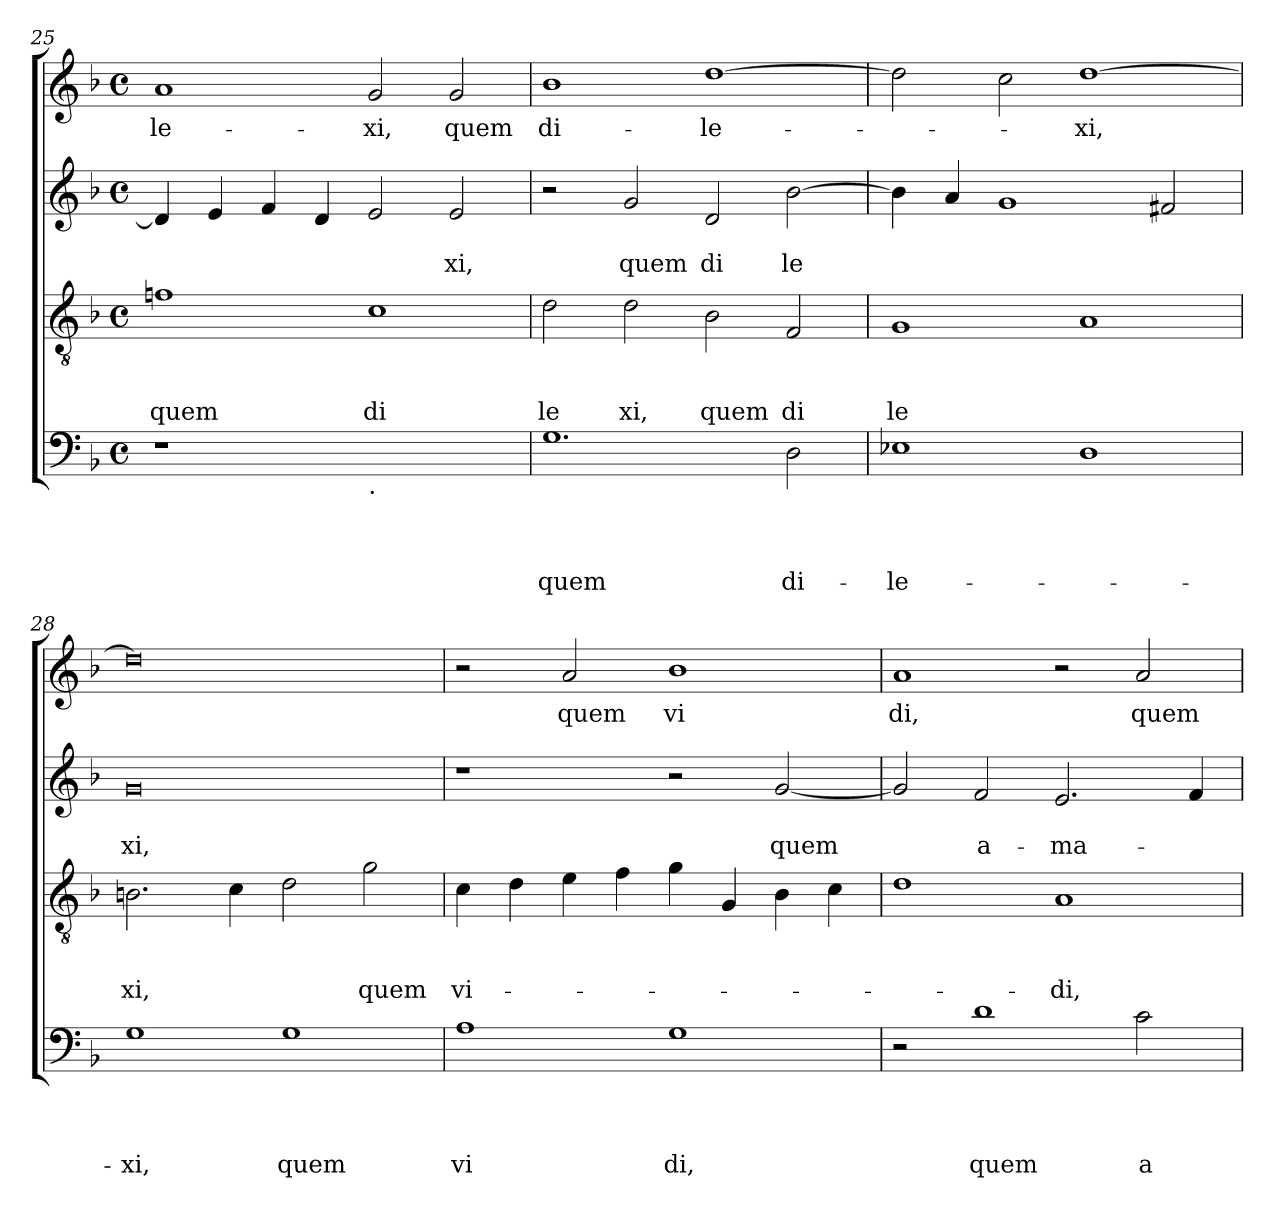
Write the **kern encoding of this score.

**kern	**text	**text	**text	**text	**kern	**text	**text	**text	**kern	**text	**text	**kern	**text
*part4	*part4	*part4	*part4	*part4	*part3	*part3	*part3	*part3	*part2	*part2	*part2	*part1	*part1
*staff4	*staff4	*staff4	*staff4	*staff4	*staff3	*staff3	*staff3	*staff3	*staff2	*staff2	*staff2	*staff1	*staff1
*clefF4	*	*	*	*	*clefGv2	*	*	*	*clefG2	*	*	*clefG2	*
*k[b-]	*	*	*	*	*k[b-]	*	*	*	*k[b-]	*	*	*k[b-]	*
*F:	*	*	*	*	*F:	*	*	*	*F:	*	*	*F:	*
*M4/4	*	*	*	*	*M4/4	*	*	*	*M4/4	*	*	*M4/4	*
*met(c)	*	*	*	*	*met(c)	*	*	*	*met(c)	*	*	*met(c)	*
=25	=25	=25	=25	=25	=25	=25	=25	=25	=25	=25	=25	=25	=25
!	!	!	!	!	!	!	!	!LO:LY:b	!	!	!	!	!LO:LY:b
1r	.	.	.	.	1fn	.	.	quem	4d/]	.	.	1a	-le-
.	.	.	.	.	.	.	.	.	4e/	.	.	.	.
.	.	.	.	.	.	.	.	.	4f/	.	.	.	.
.	.	.	.	.	.	.	.	.	4d/	.	.	.	.
!LO:TX:b:t=.	!	!	!	!	!	!	!	!	!	!	!	!	!
!	!	!	!	!	!	!	!	!LO:LY:b	!	!	!	!	!LO:LY:b
1ryy	.	.	.	.	1c	.	.	di	2e/	.	.	2g/	-xi,
!	!	!	!	!	!	!	!	!	!	!	!LO:LY:b	!	!LO:LY:b
.	.	.	.	.	.	.	.	.	2e/	.	xi,	2g/	quem
=26	=26	=26	=26	=26	=26	=26	=26	=26	=26	=26	=26	=26	=26
!	!	!	!	!LO:LY:b	!	!	!	!LO:LY:b	!	!	!	!	!LO:LY:b
1.G	.	.	.	quem	2d\	.	.	le	2r	.	.	1b-	di-
!	!	!	!	!	!	!	!	!LO:LY:b	!	!	!LO:LY:b	!	!
.	.	.	.	.	2d\	.	.	xi,	2g/	.	quem	.	.
!	!	!	!	!	!	!	!	!LO:LY:b	!	!	!LO:LY:b	!	!LO:LY:b
.	.	.	.	.	2B-\	.	.	quem	2d/	.	di	[>1dd	-le-
!	!	!	!	!LO:LY:b	!	!	!	!LO:LY:b	!	!	!LO:LY:b	!	!
2D\	.	.	.	di-	2F/	.	.	di	[>2b-\	.	le	.	.
=27	=27	=27	=27	=27	=27	=27	=27	=27	=27	=27	=27	=27	=27
!	!	!	!	!LO:LY:b	!	!	!	!LO:LY:b	!	!	!	!	!
1E-X	.	.	.	-le-	1G	.	.	le	4b-\]	.	.	2dd\]	.
.	.	.	.	.	.	.	.	.	4a/	.	.	.	.
.	.	.	.	.	.	.	.	.	1g	.	.	2cc\	.
!	!	!	!	!	!	!	!	!	!	!	!	!	!LO:LY:b
1D	.	.	.	.	1A	.	.	.	.	.	.	[>1dd	-xi,
.	.	.	.	.	.	.	.	.	2f#X/	.	.	.	.
=28	=28	=28	=28	=28	=28	=28	=28	=28	=28	=28	=28	=28	=28
!	!	!	!	!LO:LY:b	!	!	!	!LO:LY:b	!	!	!LO:LY:b	!	!
1G	.	.	.	-xi,	2.Bn\	.	.	xi,	0g	.	xi,	0dd]	.
.	.	.	.	.	4c\	.	.	.	.	.	.	.	.
!	!	!	!	!LO:LY:b	!	!	!	!	!	!	!	!	!
1G	.	.	.	quem	2d\	.	.	.	.	.	.	.	.
!	!	!	!	!	!	!	!	!LO:LY:b	!	!	!	!	!
.	.	.	.	.	2g\	.	.	quem	.	.	.	.	.
!!LO:PB:g=z
=29	=29	=29	=29	=29	=29	=29	=29	=29	=29	=29	=29	=29	=29
!	!	!	!	!LO:LY:b	!	!	!	!LO:LY:b	!	!	!	!	!
1A	.	.	.	vi	4c\	.	.	vi-	1r	.	.	2r	.
.	.	.	.	.	4d\	.	.	.	.	.	.	.	.
!	!	!	!	!	!	!	!	!	!	!	!	!	!LO:LY:b
.	.	.	.	.	4e\	.	.	.	.	.	.	2a/	quem
.	.	.	.	.	4f\	.	.	.	.	.	.	.	.
!	!	!	!	!LO:LY:b	!	!	!	!	!	!	!	!	!LO:LY:b
1G	.	.	.	di,	4g\	.	.	.	2r	.	.	1b-	vi
.	.	.	.	.	4G/	.	.	.	.	.	.	.	.
!	!	!	!	!	!	!	!	!	!	!	!LO:LY:b	!	!
.	.	.	.	.	4B-\	.	.	.	[<2g/	.	quem	.	.
.	.	.	.	.	4c\	.	.	.	.	.	.	.	.
=30	=30	=30	=30	=30	=30	=30	=30	=30	=30	=30	=30	=30	=30
!	!	!	!	!	!	!	!	!	!	!	!	!	!LO:LY:b
2r	.	.	.	.	1d	.	.	.	2g/]	.	.	1a	di,
!	!	!	!	!LO:LY:b	!	!	!	!	!	!	!LO:LY:b	!	!
1d	.	.	.	quem	.	.	.	.	2f/	.	a-	.	.
!	!	!	!	!	!	!	!	!LO:LY:b	!	!	!LO:LY:b	!	!
.	.	.	.	.	1A	.	.	-di,	2.e/	.	-ma-	2r	.
!	!	!	!	!LO:LY:b	!	!	!	!	!	!	!	!	!LO:LY:b
2c\	.	.	.	a	.	.	.	.	.	.	.	2a/	quem
.	.	.	.	.	.	.	.	.	4f/	.	.	.	.
=	=	=	=	=	=	=	=	=	=	=	=	=	=
*-	*-	*-	*-	*-	*-	*-	*-	*-	*-	*-	*-	*-	*-
